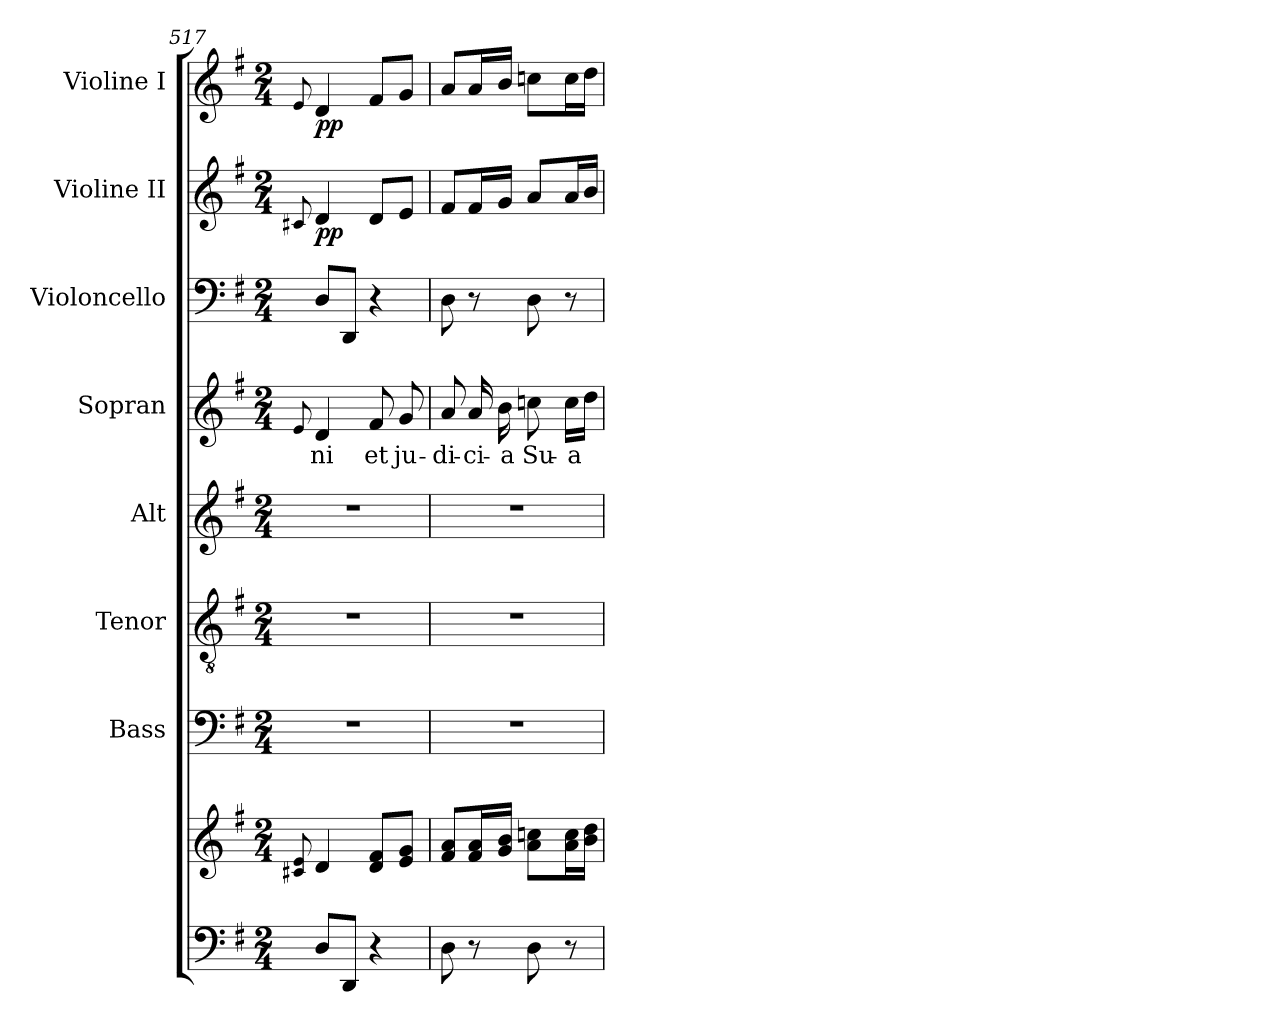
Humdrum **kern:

**kern	**kern	**kern	**kern	**kern	**kern	**text	**kern	**kern	**dynam	**kern	**dynam
*part8	*part8	*part7	*part6	*part5	*part4	*part4	*part3	*part2	*part2	*part1	*part1
*staff9	*staff8	*staff7	*staff6	*staff5	*staff4	*staff4	*staff3	*staff2	*staff2	*staff1	*staff1
*	*	*I"Bass	*I"Tenor	*I"Alt	*I"Sopran	*	*I"Violoncello	*I"Violine II	*	*I"Violine I	*
*	*	*I'B.	*I'T.	*I'A.	*I'S.	*	*I'Vc.	*I'Vl. II	*	*I'Vl. I	*
*clefF4	*clefG2	*clefF4	*clefGv2	*clefG2	*clefG2	*	*clefF4	*clefG2	*	*clefG2	*
*	*	*	*	*	*	*	*ITrd7c12	*	*	*	*
*k[f#]	*k[f#]	*k[f#]	*k[f#]	*k[f#]	*k[f#]	*	*k[f#]	*k[f#]	*	*k[f#]	*
*G:	*G:	*G:	*G:	*G:	*G:	*	*G:	*G:	*	*G:	*
*M2/4	*M2/4	*M2/4	*M2/4	*M2/4	*M2/4	*	*M2/4	*M2/4	*	*M2/4	*
=517	=517	=517	=517	=517	=517	=517	=517	=517	=517	=517	=517
.	8qqc#X/ 8qqe/	.	.	.	8qqe/	.	.	8qqc#X/	.	8qqe/	.
!	!	!	!	!	!	!LO:LY:b	!	!	!LO:DY:b	!	!LO:DY:b
8D/L	4d/	2r	2r	2r	4d/	-ni	8DD/L	4d/	pp	4d/	pp
8DD/J	.	.	.	.	.	.	8DDD/J	.	.	.	.
!	!	!	!	!	!	!LO:LY:b	!	!	!	!	!
4r	8d/ 8f#/L	.	.	.	8f#/	et	4r	8d/L	.	8f#/L	.
!	!	!	!	!	!	!LO:LY:b	!	!	!	!	!
.	8e/ 8g/J	.	.	.	8g/	ju-	.	8e/J	.	8g/J	.
!!LO:PB:g=z
=518	=518	=518	=518	=518	=518	=518	=518	=518	=518	=518	=518
!	!	!	!	!	!	!LO:LY:b	!	!	!	!	!
8D\	8f#/ 8a/L	2r	2r	2r	8a/	-di-	8DD\	8f#/L	.	8a/L	.
!	!	!	!	!	!	!LO:LY:b	!	!	!	!	!
8r	16f#/ 16a/L	.	.	.	16a/	-ci-	8r	16f#/L	.	16a/L	.
!	!	!	!	!	!	!LO:LY:b	!	!	!	!	!
.	16g/ 16b/JJ	.	.	.	16b\	-a	.	16g/JJ	.	16b/JJ	.
!	!	!	!	!	!	!LO:LY:b	!	!	!	!	!
8D\	8a\ 8ccn\L	.	.	.	8ccn\	Su-	8DD\	8a/L	.	8ccn\L	.
!	!	!	!	!	!	!LO:LY:b	!	!	!	!	!
8r	16a\ 16cc\L	.	.	.	16cc\LL	-a	8r	16a/L	.	16cc\L	.
.	16b\ 16dd\JJ	.	.	.	16dd\JJ	.	.	16b/JJ	.	16dd\JJ	.
=	=	=	=	=	=	=	=	=	=	=	=
*-	*-	*-	*-	*-	*-	*-	*-	*-	*-	*-	*-
